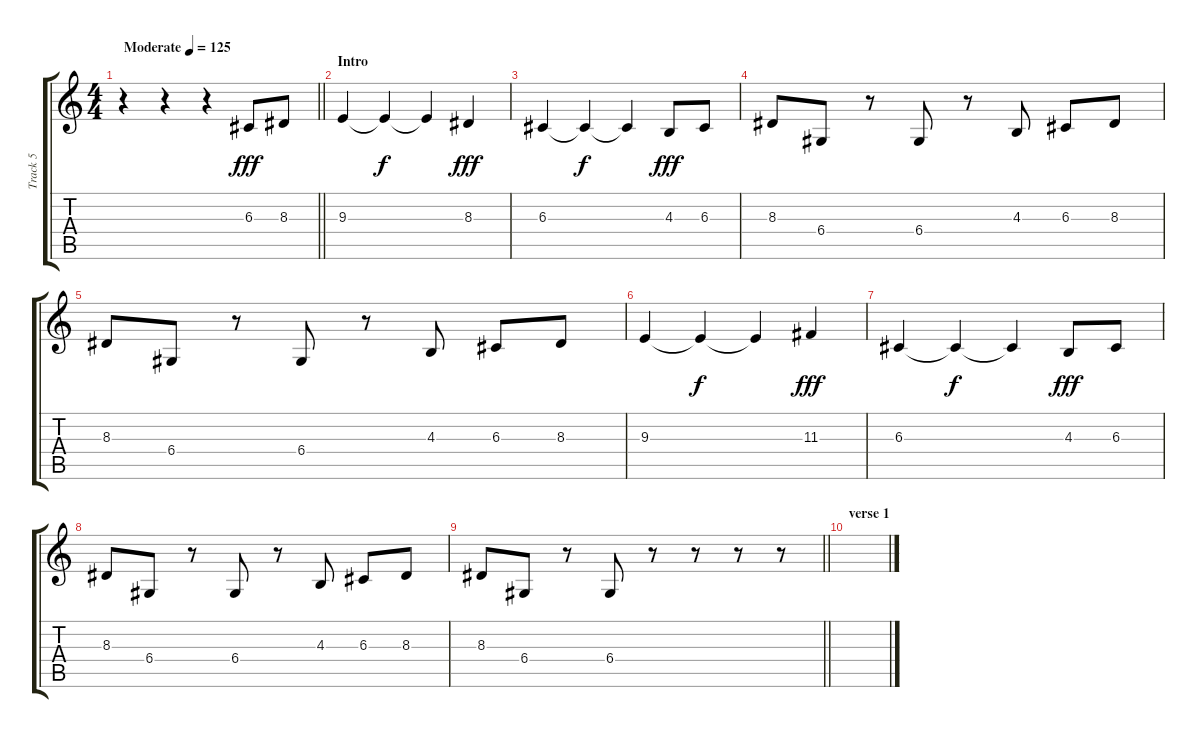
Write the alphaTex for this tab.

\track ("Track 5" "Track 5") {instrument clarinet}
\staff {score tabs}
\tuning (E4 B3 G3 D3 A2 E2) {hide}
\ts (4 4)
\tempo (125 "Moderate")
\clef g2
\barLineRight lightlight
\ks c
r.4{dy fff instrument clarinet} r.4 r.4 6.3.8 8.3.8 |
\section ("" "Intro")
9.3.4 9.3{t}.4{dy f} 9.3{t}.4 8.3.4{dy fff} |
6.3.4 6.3{t}.4{dy f} 6.3{t}.4 4.3.8{dy fff} 6.3.8 |
8.3.8 6.4.8 r.8 6.4.8 r.8 4.3.8 6.3.8 8.3.8 |
8.3.8 6.4.8 r.8 6.4.8 r.8 4.3.8 6.3.8 8.3.8 |
9.3.4 9.3{t}.4{dy f} 9.3{t}.4 11.3.4{dy fff} |
6.3.4 6.3{t}.4{dy f} 6.3{t}.4 4.3.8{dy fff} 6.3.8 |
8.3.8 6.4.8 r.8 6.4.8 r.8 4.3.8 6.3.8 8.3.8 |
\barLineRight lightlight
8.3.8 6.4.8 r.8 6.4.8 r.8 r.8 r.8 r.8 |
\section ("" "verse 1")
